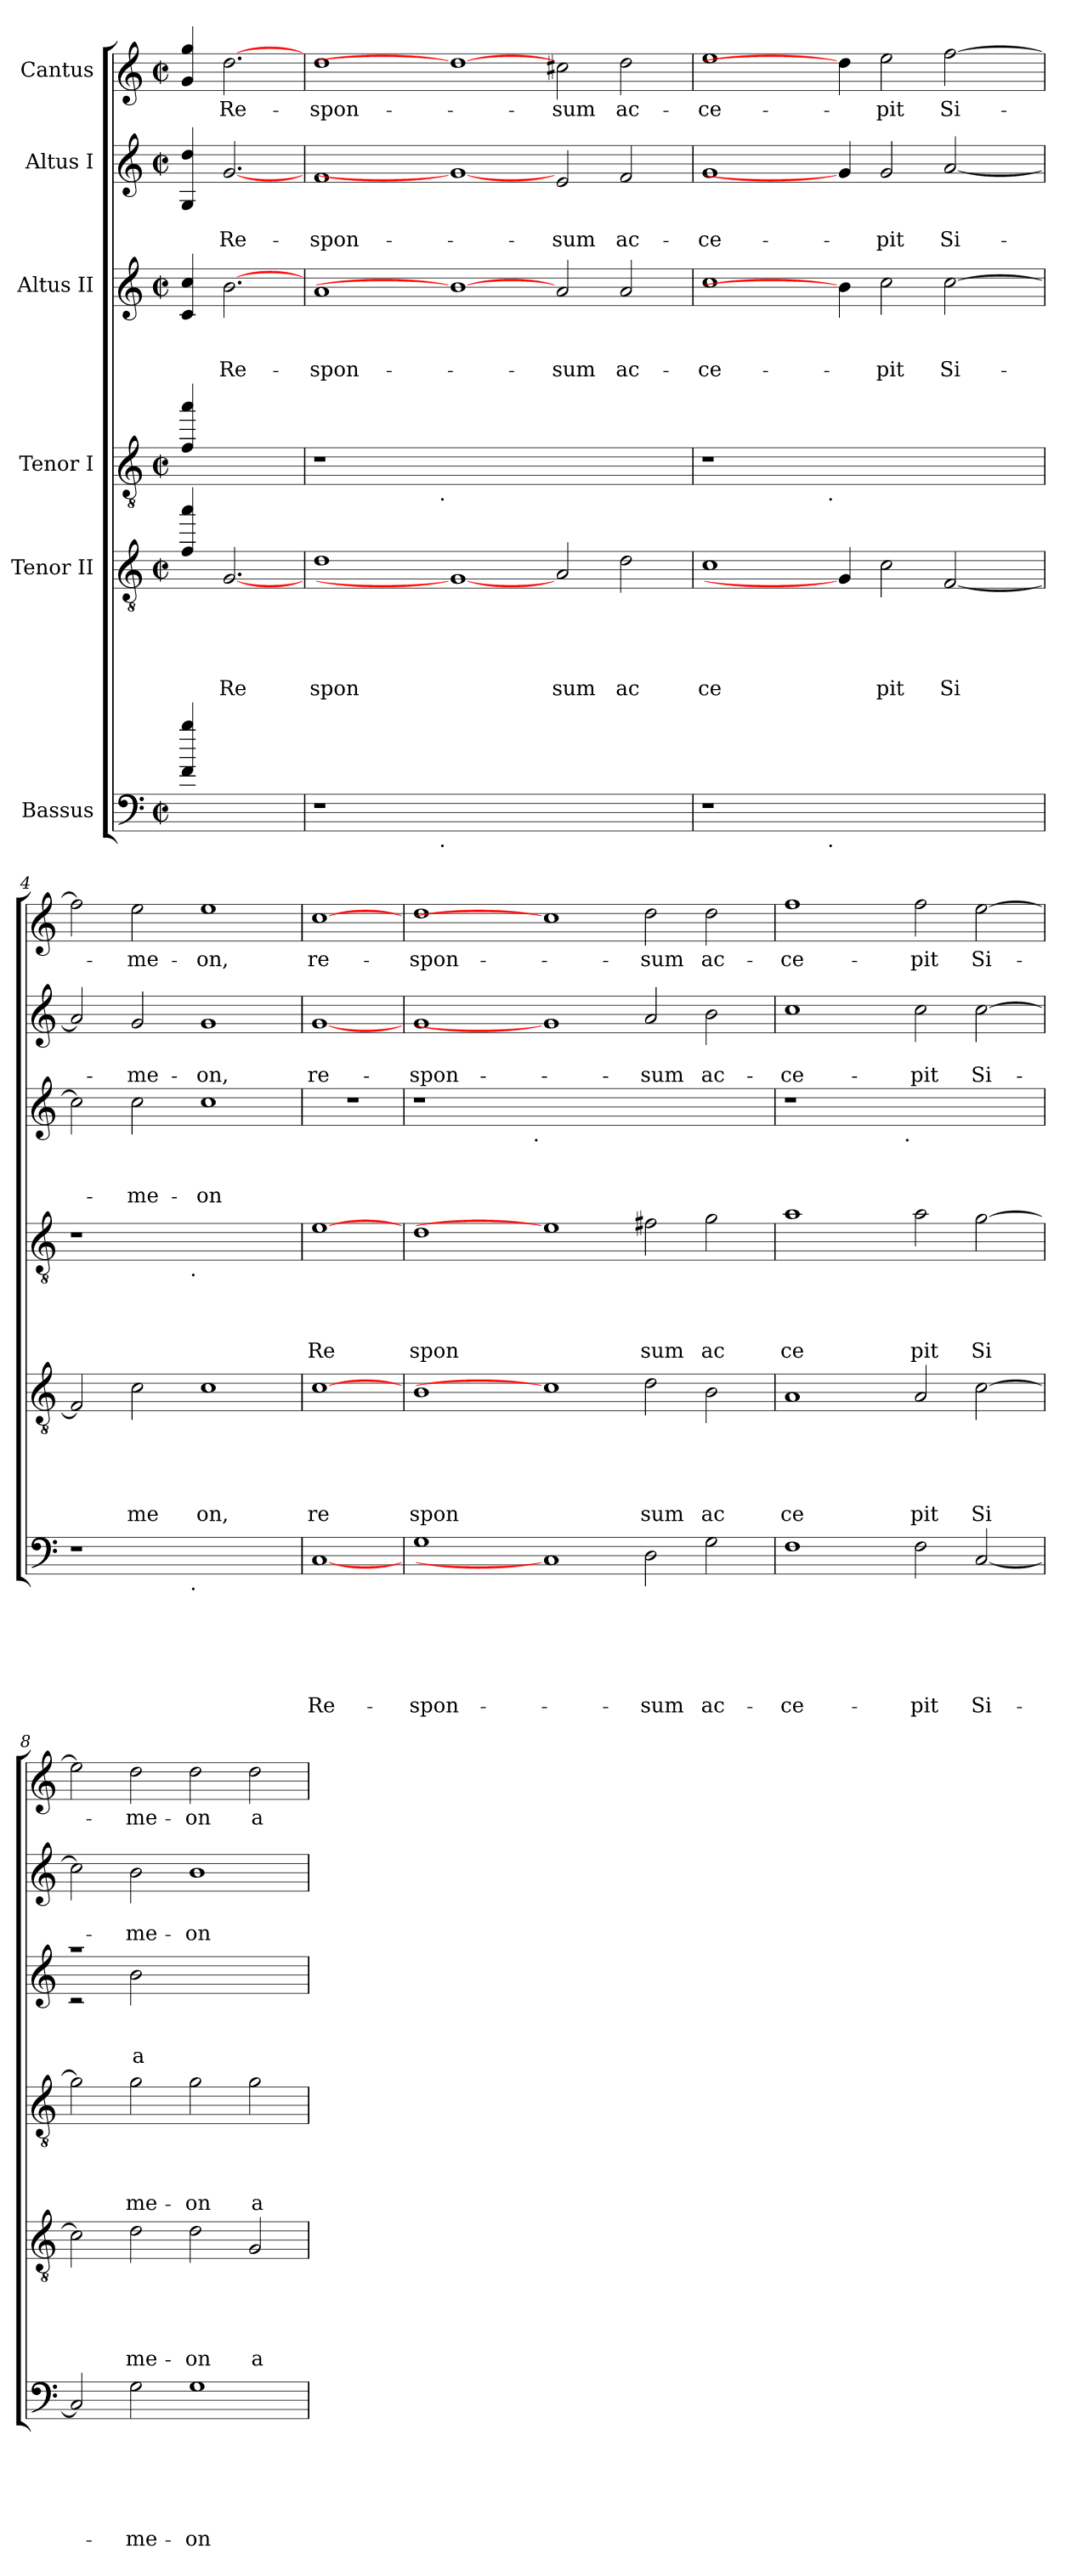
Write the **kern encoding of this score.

**kern	**text	**text	**text	**text	**text	**text	**kern	**text	**text	**text	**text	**text	**kern	**text	**text	**text	**text	**kern	**text	**text	**text	**kern	**text	**text	**kern	**text
*part6	*part6	*part6	*part6	*part6	*part6	*part6	*part5	*part5	*part5	*part5	*part5	*part5	*part4	*part4	*part4	*part4	*part4	*part3	*part3	*part3	*part3	*part2	*part2	*part2	*part1	*part1
*staff6	*staff6	*staff6	*staff6	*staff6	*staff6	*staff6	*staff5	*staff5	*staff5	*staff5	*staff5	*staff5	*staff4	*staff4	*staff4	*staff4	*staff4	*staff3	*staff3	*staff3	*staff3	*staff2	*staff2	*staff2	*staff1	*staff1
*I"Bassus	*	*	*	*	*	*	*I"Tenor II	*	*	*	*	*	*I"Tenor I	*	*	*	*	*I"Altus II	*	*	*	*I"Altus I	*	*	*I"Cantus	*
*clefF4	*	*	*	*	*	*	*clefGv2	*	*	*	*	*	*clefGv2	*	*	*	*	*clefG2	*	*	*	*clefG2	*	*	*clefG2	*
*k[]	*	*	*	*	*	*	*k[]	*	*	*	*	*	*k[]	*	*	*	*	*k[]	*	*	*	*k[]	*	*	*k[]	*
*C:	*	*	*	*	*	*	*C:	*	*	*	*	*	*C:	*	*	*	*	*C:	*	*	*	*C:	*	*	*C:	*
*M2/2	*	*	*	*	*	*	*M2/2	*	*	*	*	*	*M2/2	*	*	*	*	*M2/2	*	*	*	*M2/2	*	*	*M2/2	*
*met(c|)	*	*	*	*	*	*	*met(c|)	*	*	*	*	*	*met(c|)	*	*	*	*	*met(c|)	*	*	*	*met(c|)	*	*	*met(c|)	*
=1	=1	=1	=1	=1	=1	=1	=1	=1	=1	=1	=1	=1	=1	=1	=1	=1	=1	=1	=1	=1	=1	=1	=1	=1	=1	=1
4f/ 4bb/	.	.	.	.	.	.	4f/ 4aa/	.	.	.	.	.	4f/ 4aa/	.	.	.	.	4c/ 4cc/	.	.	.	4G/ 4dd/	.	.	4g/ 4gg/	.
!	!	!	!	!	!	!	!	!	!	!	!	!LO:LY:b	!	!	!	!	!	!	!	!	!LO:LY:b	!	!	!LO:LY:b	!	!LO:LY:b
2.ryy	.	.	.	.	.	.	[2.G	.	.	.	.	Re	2.ryy	.	.	.	.	[2.b	.	.	Re-	[2.g	.	Re-	[2.dd	Re-
=2	=2	=2	=2	=2	=2	=2	=2	=2	=2	=2	=2	=2	=2	=2	=2	=2	=2	=2	=2	=2	=2	=2	=2	=2	=2	=2
!	!	!	!	!	!	!	!	!	!	!	!	!LO:LY:b	!	!	!	!	!	!	!	!	!LO:LY:b	!	!	!LO:LY:b	!	!LO:LY:b
*^	*	*	*	*	*	*	*	*	*	*	*	*	*^	*	*	*	*	*	*	*	*	*	*	*	*	*
1r	2ryy	.	.	.	.	.	.	1d	.	.	.	.	spon	1r	2ryy	.	.	.	.	1a	.	.	-spon-	1f	.	-spon-	1dd	-spon-
.	4...ryy	.	.	.	.	.	.	.	.	.	.	.	.	.	4...ryy	.	.	.	.	.	.	.	.	.	.	.	.	.
!	!	!	!	!	!	!	!	!	!	!	!	!	!	!	!LO:TX:b:t=.	!	!	!	!	!	!	!	!	!	!	!	!	!
!	!LO:TX:b:t=.	!	!	!	!	!	!	!	!	!	!	!	!	!	!	!	!	!	!	!	!	!	!	!	!	!	!	!
.	1ryy	.	.	.	.	.	.	.	.	.	.	.	.	.	1ryy	.	.	.	.	.	.	.	.	.	.	.	.	.
0ryy	.	.	.	.	.	.	.	1G_	.	.	.	.	.	0ryy	.	.	.	.	.	1b_	.	.	.	1g_	.	.	1dd_	.
.	1ryy	.	.	.	.	.	.	.	.	.	.	.	.	.	1ryy	.	.	.	.	.	.	.	.	.	.	.	.	.
!	!	!	!	!	!	!	!	!	!	!	!	!	!LO:LY:b	!	!	!	!	!	!	!	!	!	!LO:LY:b	!	!	!LO:LY:b	!	!LO:LY:b
.	.	.	.	.	.	.	.	2A/	.	.	.	.	sum	.	.	.	.	.	.	2a/	.	.	-sum	2e/	.	-sum	2cc#X\	-sum
!	!	!	!	!	!	!	!	!	!	!	!	!	!LO:LY:b	!	!	!	!	!	!	!	!	!	!LO:LY:b	!	!	!LO:LY:b	!	!LO:LY:b
.	.	.	.	.	.	.	.	2d\	.	.	.	.	ac	.	.	.	.	.	.	2a/	.	.	ac-	2f/	.	ac-	2dd\	ac-
.	32ryy	.	.	.	.	.	.	.	.	.	.	.	.	.	32ryy	.	.	.	.	.	.	.	.	.	.	.	.	.
=3	=3	=3	=3	=3	=3	=3	=3	=3	=3	=3	=3	=3	=3	=3	=3	=3	=3	=3	=3	=3	=3	=3	=3	=3	=3	=3	=3	=3
!	!	!	!	!	!	!	!	!	!	!	!	!	!LO:LY:b	!	!	!	!	!	!	!	!	!	!LO:LY:b	!	!	!LO:LY:b	!	!LO:LY:b
1r	2ryy	.	.	.	.	.	.	1c	.	.	.	.	ce	1r	2ryy	.	.	.	.	1cc	.	.	-ce-	1g	.	-ce-	1ee	-ce-
.	4...ryy	.	.	.	.	.	.	.	.	.	.	.	.	.	4...ryy	.	.	.	.	.	.	.	.	.	.	.	.	.
!	!	!	!	!	!	!	!	!	!	!	!	!	!	!	!LO:TX:b:t=.	!	!	!	!	!	!	!	!	!	!	!	!	!
!	!LO:TX:b:t=.	!	!	!	!	!	!	!	!	!	!	!	!	!	!	!	!	!	!	!	!	!	!	!	!	!	!	!
.	1ryy	.	.	.	.	.	.	.	.	.	.	.	.	.	1ryy	.	.	.	.	.	.	.	.	.	.	.	.	.
1ryy	.	.	.	.	.	.	.	4G]	.	.	.	.	.	1ryy	.	.	.	.	.	4b]	.	.	.	4g]	.	.	4dd]	.
!	!	!	!	!	!	!	!	!	!	!	!	!	!LO:LY:b	!	!	!	!	!	!	!	!	!	!LO:LY:b	!	!	!LO:LY:b	!	!LO:LY:b
.	.	.	.	.	.	.	.	2c\	.	.	.	.	pit	.	.	.	.	.	.	2cc\	.	.	-pit	2g/	.	-pit	2ee\	-pit
!	!	!	!	!	!	!	!	!	!	!	!	!	!LO:LY:b	!	!	!	!	!	!	!	!	!	!LO:LY:b	!	!	!LO:LY:b	!	!LO:LY:b
.	.	.	.	.	.	.	.	[<2F/	.	.	.	.	Si	.	.	.	.	.	.	[>2cc\	.	.	Si-	[<2a/	.	Si-	[>2ff\	Si-
.	4ryy	.	.	.	.	.	.	.	.	.	.	.	.	.	4ryy	.	.	.	.	.	.	.	.	.	.	.	.	.
4ryy	.	.	.	.	.	.	.	.	.	.	.	.	.	4ryy	.	.	.	.	.	.	.	.	.	.	.	.	.	.
.	32ryy	.	.	.	.	.	.	.	.	.	.	.	.	.	32ryy	.	.	.	.	.	.	.	.	.	.	.	.	.
=4	=4	=4	=4	=4	=4	=4	=4	=4	=4	=4	=4	=4	=4	=4	=4	=4	=4	=4	=4	=4	=4	=4	=4	=4	=4	=4	=4	=4
1r	2ryy	.	.	.	.	.	.	2F/]	.	.	.	.	.	1r	2ryy	.	.	.	.	2cc\]	.	.	.	2a/]	.	.	2ff\]	.
!	!	!	!	!	!	!	!	!	!	!	!	!	!LO:LY:b	!	!	!	!	!	!	!	!	!	!LO:LY:b	!	!	!LO:LY:b	!	!LO:LY:b
.	4...ryy	.	.	.	.	.	.	2c\	.	.	.	.	me	.	4...ryy	.	.	.	.	2cc\	.	.	-me-	2g/	.	-me-	2ee\	-me-
!	!	!	!	!	!	!	!	!	!	!	!	!	!	!	!LO:TX:b:t=.	!	!	!	!	!	!	!	!	!	!	!	!	!
!	!LO:TX:b:t=.	!	!	!	!	!	!	!	!	!	!	!	!	!	!	!	!	!	!	!	!	!	!	!	!	!	!	!
.	1ryy	.	.	.	.	.	.	.	.	.	.	.	.	.	1ryy	.	.	.	.	.	.	.	.	.	.	.	.	.
!	!	!	!	!	!	!	!	!	!	!	!	!	!LO:LY:b	!	!	!	!	!	!	!	!	!	!LO:LY:b	!	!	!LO:LY:b	!	!LO:LY:b
1ryy	.	.	.	.	.	.	.	1c	.	.	.	.	on,	1ryy	.	.	.	.	.	1cc	.	.	-on	1g	.	-on,	1ee	-on,
.	32ryy	.	.	.	.	.	.	.	.	.	.	.	.	.	32ryy	.	.	.	.	.	.	.	.	.	.	.	.	.
=5	=5	=5	=5	=5	=5	=5	=5	=5	=5	=5	=5	=5	=5	=5	=5	=5	=5	=5	=5	=5	=5	=5	=5	=5	=5	=5	=5	=5
!	!	!	!	!	!	!	!LO:LY:b	!	!	!	!	!	!LO:LY:b	!	!	!	!	!	!LO:LY:b	!	!	!	!	!	!	!LO:LY:b	!	!LO:LY:b
*v	*v	*	*	*	*	*	*	*	*	*	*	*	*	*v	*v	*	*	*	*	*	*	*	*	*	*	*	*	*
[1C	.	.	.	.	.	Re-	[1c	.	.	.	.	re	[1e	.	.	.	Re	1r	.	.	.	[1g	.	re-	[1cc	re-
=6	=6	=6	=6	=6	=6	=6	=6	=6	=6	=6	=6	=6	=6	=6	=6	=6	=6	=6	=6	=6	=6	=6	=6	=6	=6	=6
!	!	!	!	!	!	!LO:LY:b	!	!	!	!	!	!LO:LY:b	!	!	!	!	!LO:LY:b	!	!	!	!	!	!	!LO:LY:b	!	!LO:LY:b
*	*	*	*	*	*	*	*	*	*	*	*	*	*	*	*	*	*	*^	*	*	*	*	*	*	*	*
1G	.	.	.	.	.	-spon-	1B	.	.	.	.	spon	1d	.	.	.	spon	1r	2ryy	.	.	.	1g	.	-spon-	1dd	-spon-
.	.	.	.	.	.	.	.	.	.	.	.	.	.	.	.	.	.	.	4...ryy	.	.	.	.	.	.	.	.
!	!	!	!	!	!	!	!	!	!	!	!	!	!	!	!	!	!	!	!LO:TX:b:t=.	!	!	!	!	!	!	!	!
.	.	.	.	.	.	.	.	.	.	.	.	.	.	.	.	.	.	.	1ryy	.	.	.	.	.	.	.	.
1C]	.	.	.	.	.	.	1c]	.	.	.	.	.	1e]	.	.	.	.	0ryy	.	.	.	.	1g]	.	.	1cc]	.
.	.	.	.	.	.	.	.	.	.	.	.	.	.	.	.	.	.	.	1ryy	.	.	.	.	.	.	.	.
!	!	!	!	!	!	!LO:LY:b	!	!	!	!	!	!LO:LY:b	!	!	!	!	!LO:LY:b	!	!	!	!	!	!	!	!LO:LY:b	!	!LO:LY:b
2D\	.	.	.	.	.	-sum	2d\	.	.	.	.	sum	2f#X\	.	.	.	sum	.	.	.	.	.	2a/	.	-sum	2dd\	-sum
!	!	!	!	!	!	!LO:LY:b	!	!	!	!	!	!LO:LY:b	!	!	!	!	!LO:LY:b	!	!	!	!	!	!	!	!LO:LY:b	!	!LO:LY:b
2G\	.	.	.	.	.	ac-	2B\	.	.	.	.	ac	2g\	.	.	.	ac	.	.	.	.	.	2b\	.	ac-	2dd\	ac-
.	.	.	.	.	.	.	.	.	.	.	.	.	.	.	.	.	.	.	32ryy	.	.	.	.	.	.	.	.
=7	=7	=7	=7	=7	=7	=7	=7	=7	=7	=7	=7	=7	=7	=7	=7	=7	=7	=7	=7	=7	=7	=7	=7	=7	=7	=7	=7
!	!	!	!	!	!	!LO:LY:b	!	!	!	!	!	!LO:LY:b	!	!	!	!	!LO:LY:b	!	!	!	!	!	!	!	!LO:LY:b	!	!LO:LY:b
1F	.	.	.	.	.	-ce-	1A	.	.	.	.	ce	1a	.	.	.	ce	1r	2ryy	.	.	.	1cc	.	-ce-	1ff	-ce-
.	.	.	.	.	.	.	.	.	.	.	.	.	.	.	.	.	.	.	4...ryy	.	.	.	.	.	.	.	.
!	!	!	!	!	!	!	!	!	!	!	!	!	!	!	!	!	!	!	!LO:TX:b:t=.	!	!	!	!	!	!	!	!
.	.	.	.	.	.	.	.	.	.	.	.	.	.	.	.	.	.	.	1ryy	.	.	.	.	.	.	.	.
!	!	!	!	!	!	!LO:LY:b	!	!	!	!	!	!LO:LY:b	!	!	!	!	!LO:LY:b	!	!	!	!	!	!	!	!LO:LY:b	!	!LO:LY:b
2F\	.	.	.	.	.	-pit	2A/	.	.	.	.	pit	2a\	.	.	.	pit	1ryy	.	.	.	.	2cc\	.	-pit	2ff\	-pit
!	!	!	!	!	!	!LO:LY:b	!	!	!	!	!	!LO:LY:b	!	!	!	!	!LO:LY:b	!	!	!	!	!	!	!	!LO:LY:b	!	!LO:LY:b
[<2C/	.	.	.	.	.	Si-	[<2c\	.	.	.	.	Si	[<2g\	.	.	.	Si	.	.	.	.	.	[<2cc\	.	Si-	[<2ee\	Si-
.	.	.	.	.	.	.	.	.	.	.	.	.	.	.	.	.	.	.	32ryy	.	.	.	.	.	.	.	.
!!LO:LB:g=z
=8	=8	=8	=8	=8	=8	=8	=8	=8	=8	=8	=8	=8	=8	=8	=8	=8	=8	=8	=8	=8	=8	=8	=8	=8	=8	=8	=8
2C/]	.	.	.	.	.	.	2c\]	.	.	.	.	.	2g\]	.	.	.	.	1raa	2rc	.	.	.	2cc\]	.	.	2ee\]	.
!	!	!	!	!	!	!LO:LY:b	!	!	!	!	!	!LO:LY:b	!	!	!	!	!LO:LY:b	!	!	!	!	!LO:LY:b	!	!	!LO:LY:b	!	!LO:LY:b
2G\	.	.	.	.	.	-me-	2d\	.	.	.	.	me-	2g\	.	.	.	me-	.	2b\	.	.	a	2b\	.	-me-	2dd\	-me-
!	!	!	!	!	!	!LO:LY:b	!	!	!	!	!	!LO:LY:b	!	!	!	!	!LO:LY:b	!	!	!	!	!	!	!	!LO:LY:b	!	!LO:LY:b
1G	.	.	.	.	.	-on	2d\	.	.	.	.	-on	2g\	.	.	.	-on	1ryy	1ryy	.	.	.	1b	.	-on	2dd\	-on
!	!	!	!	!	!	!	!	!	!	!	!	!LO:LY:b	!	!	!	!	!LO:LY:b	!	!	!	!	!	!	!	!	!	!LO:LY:b
.	.	.	.	.	.	.	2G/	.	.	.	.	a	2g\	.	.	.	a	.	.	.	.	.	.	.	.	2dd\	a
*	*	*	*	*	*	*	*	*	*	*	*	*	*	*	*	*	*	*v	*v	*	*	*	*	*	*	*	*
=	=	=	=	=	=	=	=	=	=	=	=	=	=	=	=	=	=	=	=	=	=	=	=	=	=	=
*-	*-	*-	*-	*-	*-	*-	*-	*-	*-	*-	*-	*-	*-	*-	*-	*-	*-	*-	*-	*-	*-	*-	*-	*-	*-	*-
